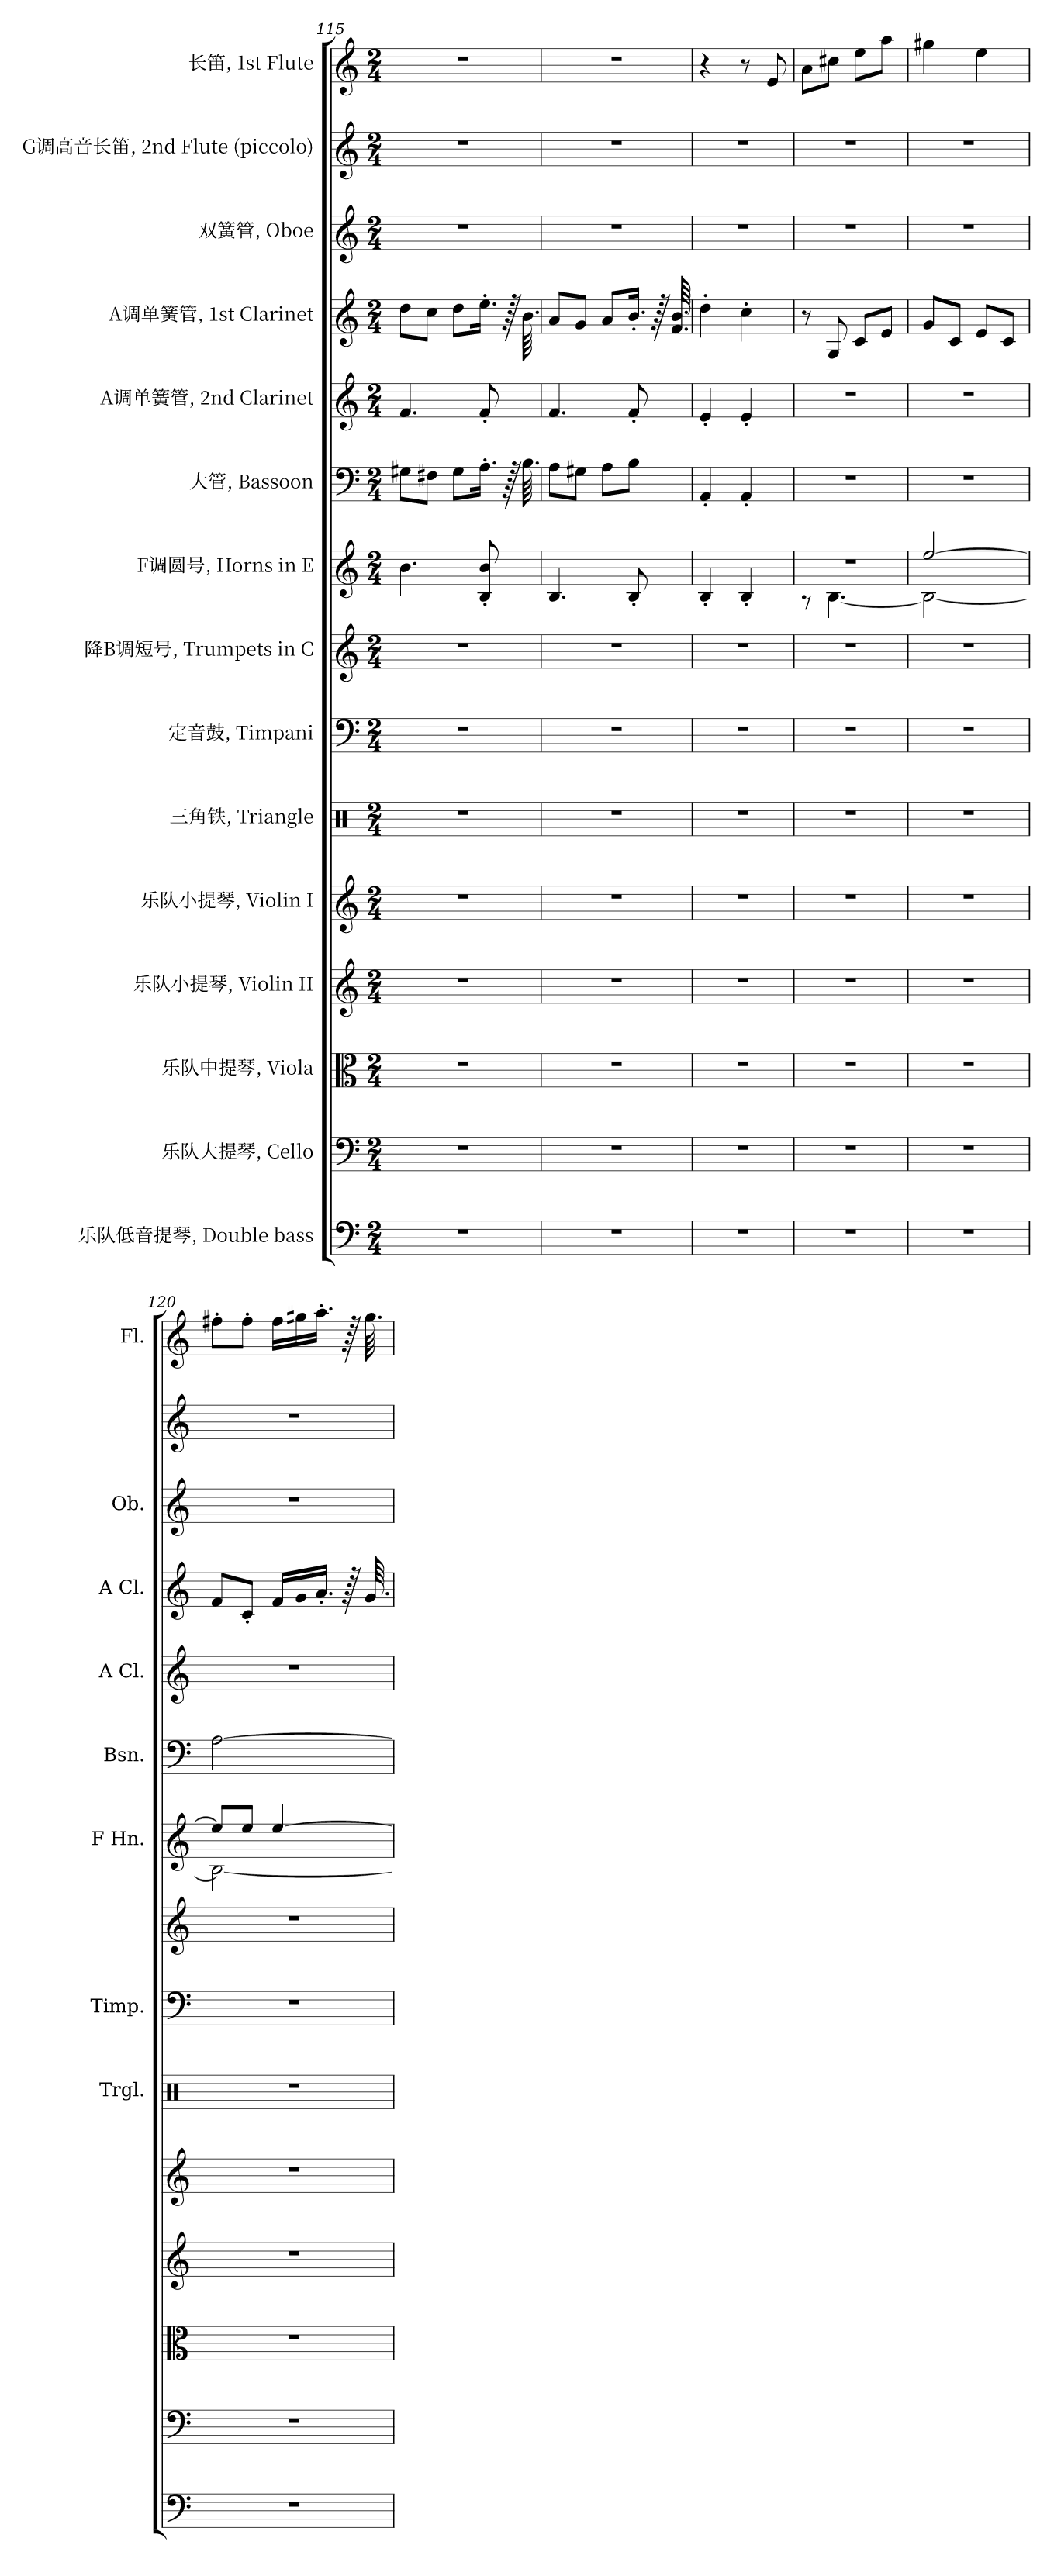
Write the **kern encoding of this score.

**kern	**kern	**kern	**kern	**kern	**kern	**kern	**kern	**kern	**kern	**kern	**kern	**kern	**kern	**kern
*part15	*part14	*part13	*part12	*part11	*part10	*part9	*part8	*part7	*part6	*part5	*part4	*part3	*part2	*part1
*staff15	*staff14	*staff13	*staff12	*staff11	*staff10	*staff9	*staff8	*staff7	*staff6	*staff5	*staff4	*staff3	*staff2	*staff1
*I"乐队低音提琴, Double bass	*I"乐队大提琴, Cello	*I"乐队中提琴, Viola	*I"乐队小提琴, Violin II	*I"乐队小提琴, Violin I	*I"三角铁, Triangle	*I"定音鼓, Timpani	*I"降B调短号, Trumpets in C	*I"F调圆号, Horns in E	*I"大管, Bassoon	*I"A调单簧管, 2nd Clarinet	*I"A调单簧管, 1st Clarinet	*I"双簧管, Oboe	*I"G调高音长笛, 2nd Flute (piccolo)	*I"长笛, 1st Flute
*	*	*	*	*	*I'Trgl.	*I'Timp.	*	*I'F Hn.	*I'Bsn.	*I'A Cl.	*I'A Cl.	*I'Ob.	*	*I'Fl.
*clefF4	*clefF4	*clefC3	*clefG2	*clefG2	*clefX	*clefF4	*clefG2	*clefG2	*clefF4	*clefG2	*clefG2	*clefG2	*clefG2	*clefG2
*ITrd7c12	*	*	*	*	*	*	*ITrd1c2	*ITrd4c7	*	*ITrd2c3	*ITrd2c3	*	*ITrd-4c-7	*
*k[]	*k[]	*k[]	*k[]	*k[]	*k[]	*k[]	*k[b-e-]	*k[b-]	*k[]	*k[f#c#g#]	*k[f#c#g#]	*k[]	*k[f#]	*k[]
*M2/4	*M2/4	*M2/4	*M2/4	*M2/4	*M2/4	*M2/4	*M2/4	*M2/4	*M2/4	*M2/4	*M2/4	*M2/4	*M2/4	*M2/4
=115	=115	=115	=115	=115	=115	=115	=115	=115	=115	=115	=115	=115	=115	=115
2r	2r	2r	2r	2r	2r	2r	2r	4.e\	8G#X\L	4.d/	8b\L	2r	2r	2r
.	.	.	.	.	.	.	.	.	8F#X\J	.	8a\J	.	.	.
.	.	.	.	.	.	.	.	.	8G#\L	.	8b\L	.	.	.
.	.	.	.	.	.	.	.	8E/' 8e/'	16.A'\Jk	8d'/	16.cc#'\Jk	.	.	.
.	.	.	.	.	.	.	.	.	128r	.	128r	.	.	.
.	.	.	.	.	.	.	.	.	64.B\	.	64.g#\	.	.	.
=116	=116	=116	=116	=116	=116	=116	=116	=116	=116	=116	=116	=116	=116	=116
2r	2r	2r	2r	2r	2r	2r	2r	4.E/	8A\L	4.d/	8f#/L	2r	2r	2r
.	.	.	.	.	.	.	.	.	8G#X\J	.	8e/J	.	.	.
.	.	.	.	.	.	.	.	.	8A\L	.	8f#/L	.	.	.
.	.	.	.	.	.	.	.	8E'/	8B\J	8d'/	16.g#'/Jk	.	.	.
.	.	.	.	.	.	.	.	.	.	.	128r	.	.	.
.	.	.	.	.	.	.	.	.	.	.	64.d/ 64.g#/	.	.	.
=117	=117	=117	=117	=117	=117	=117	=117	=117	=117	=117	=117	=117	=117	=117
2r	2r	2r	2r	2r	2r	2r	2r	4E'/	4AA'/	4c#'/	4b'\	2r	2r	4r
.	.	.	.	.	.	.	.	4E'/	4AA'/	4c#'/	4a'\	.	.	8r
.	.	.	.	.	.	.	.	.	.	.	.	.	.	8e/
=118	=118	=118	=118	=118	=118	=118	=118	=118	=118	=118	=118	=118	=118	=118
*	*	*	*	*	*	*	*	*^	*	*	*	*	*	*
2r	2r	2r	2r	2r	2r	2r	2r	2r	8r	2r	2r	8r	2r	2r	8a\L
.	.	.	.	.	.	.	.	.	[4.E\	.	.	8E/	.	.	8cc#X\J
.	.	.	.	.	.	.	.	.	.	.	.	8A/L	.	.	8ee\L
.	.	.	.	.	.	.	.	.	.	.	.	8c#/J	.	.	8aa\J
=119	=119	=119	=119	=119	=119	=119	=119	=119	=119	=119	=119	=119	=119	=119	=119
2r	2r	2r	2r	2r	2r	2r	2r	[2a/	2E\_	2r	2r	8e/L	2r	2r	4gg#X\
.	.	.	.	.	.	.	.	.	.	.	.	8A/J	.	.	.
.	.	.	.	.	.	.	.	.	.	.	.	8c#/L	.	.	4ee\
.	.	.	.	.	.	.	.	.	.	.	.	8A/J	.	.	.
!!LO:PB:g=z
=120	=120	=120	=120	=120	=120	=120	=120	=120	=120	=120	=120	=120	=120	=120	=120
2r	2r	2r	2r	2r	2r	2r	2r	8a/L]	2E\_	[2A\	2r	8d/L	2r	2r	8ff#X'\L
.	.	.	.	.	.	.	.	8a/J	.	.	.	8A'/J	.	.	8ff#'\J
.	.	.	.	.	.	.	.	[4a/	.	.	.	16d/LL	.	.	16ff#\LL
.	.	.	.	.	.	.	.	.	.	.	.	16e/	.	.	16gg#X\
.	.	.	.	.	.	.	.	.	.	.	.	16.f#'/JJ	.	.	16.aa'\JJ
.	.	.	.	.	.	.	.	.	.	.	.	128r	.	.	128r
.	.	.	.	.	.	.	.	.	.	.	.	64.e/	.	.	64.gg#\
*	*	*	*	*	*	*	*	*v	*v	*	*	*	*	*	*
=	=	=	=	=	=	=	=	=	=	=	=	=	=	=
*-	*-	*-	*-	*-	*-	*-	*-	*-	*-	*-	*-	*-	*-	*-
